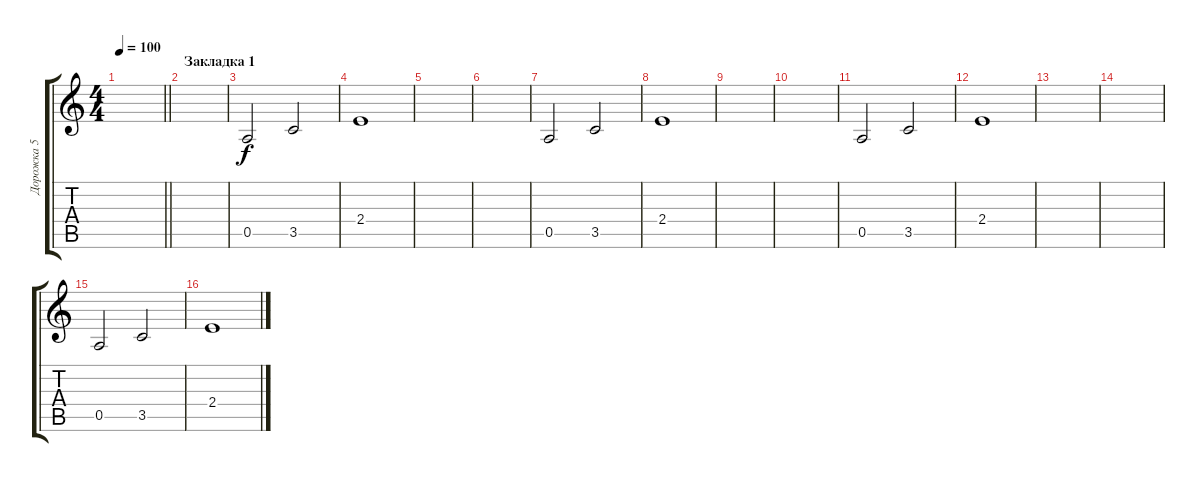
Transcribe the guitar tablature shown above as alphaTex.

\track ("Дорожка 5" "Дорожка 5") {instrument distortionguitar}
\staff {score tabs}
\tuning (E4 B3 G3 D3 A2 E2) {hide}
\ts (4 4)
\tempo 100
\clef g2
\barLineRight lightlight
\ks c
|
\section ("" "Закладка 1")
|
0.5.2 3.5.2 |
2.4.1 |
|
|
0.5.2 3.5.2 |
2.4.1 |
|
|
0.5.2 3.5.2 |
2.4.1 |
|
|
0.5.2 3.5.2 |
2.4.1
